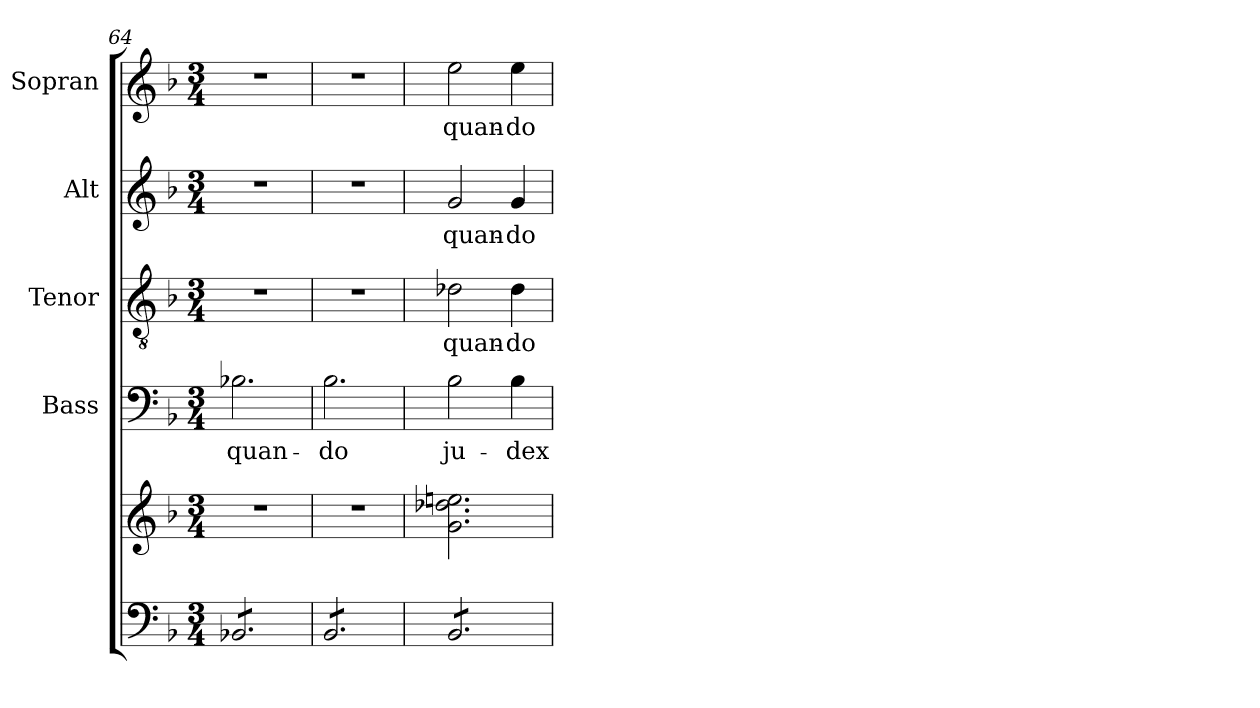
**kern	**kern	**kern	**text	**kern	**text	**kern	**text	**kern	**text
*part5	*part5	*part4	*part4	*part3	*part3	*part2	*part2	*part1	*part1
*staff6	*staff5	*staff4	*staff4	*staff3	*staff3	*staff2	*staff2	*staff1	*staff1
*	*	*I"Bass	*	*I"Tenor	*	*I"Alt	*	*I"Sopran	*
*	*	*I'B.	*	*I'T.	*	*I'A.	*	*I'S.	*
*clefF4	*clefG2	*clefF4	*	*clefGv2	*	*clefG2	*	*clefG2	*
*k[b-]	*k[b-]	*k[b-]	*	*k[b-]	*	*k[b-]	*	*k[b-]	*
*F:	*F:	*F:	*	*F:	*	*F:	*	*F:	*
*M3/4	*M3/4	*M3/4	*	*M3/4	*	*M3/4	*	*M3/4	*
=64	=64	=64	=64	=64	=64	=64	=64	=64	=64
!	!	!	!LO:LY:b	!	!	!	!	!	!
*tremolo	*	*	*	*	*	*	*	*	*
8BB-X/L	2.r	2.B-X\	quan-	2.r	.	2.r	.	2.r	.
8BB-X/	.	.	.	.	.	.	.	.	.
8BB-X/	.	.	.	.	.	.	.	.	.
8BB-X/	.	.	.	.	.	.	.	.	.
8BB-X/	.	.	.	.	.	.	.	.	.
8BB-X/J	.	.	.	.	.	.	.	.	.
=65	=65	=65	=65	=65	=65	=65	=65	=65	=65
!	!	!	!LO:LY:b	!	!	!	!	!	!
8BB-/L	2.r	2.B-\	-do	2.r	.	2.r	.	2.r	.
8BB-/	.	.	.	.	.	.	.	.	.
8BB-/	.	.	.	.	.	.	.	.	.
8BB-/	.	.	.	.	.	.	.	.	.
8BB-/	.	.	.	.	.	.	.	.	.
8BB-/J	.	.	.	.	.	.	.	.	.
=66	=66	=66	=66	=66	=66	=66	=66	=66	=66
!	!	!	!LO:LY:b	!	!LO:LY:b	!	!LO:LY:b	!	!LO:LY:b
8BB-/L	2.g\ 2.dd-X\ 2.een\	2B-\	ju-	2d-X\	quan-	2g/	quan-	2ee\	quan-
8BB-/	.	.	.	.	.	.	.	.	.
8BB-/	.	.	.	.	.	.	.	.	.
8BB-/	.	.	.	.	.	.	.	.	.
!	!	!	!LO:LY:b	!	!LO:LY:b	!	!LO:LY:b	!	!LO:LY:b
8BB-/	.	4B-\	-dex	4d-\	-do	4g/	-do	4ee\	-do
8BB-/J	.	.	.	.	.	.	.	.	.
*Xtremolo	*	*	*	*	*	*	*	*	*
=	=	=	=	=	=	=	=	=	=
*-	*-	*-	*-	*-	*-	*-	*-	*-	*-
